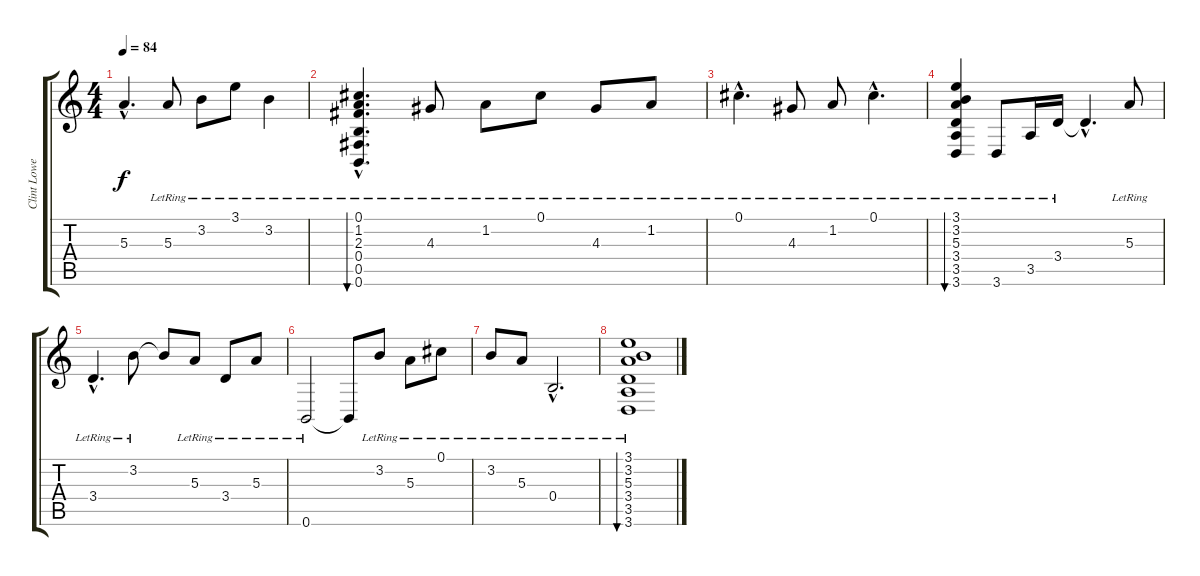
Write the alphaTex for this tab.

\track ("Clint Lowery - Guitar" "Clint Lowe") {instrument electricguitarclean}
\staff {score tabs}
\tuning (Db4 Ab3 E3 B2 Gb2 B1) {hide}
\ts (4 4)
\tempo 84
\clef g2
\ks c
5.3{hac t}.4{d dy f} 5.3{lr}.8 3.2{lr}.8 3.1{lr}.8 3.2{lr}.4 |
(0.1{hac lr} 1.2{hac lr} 2.3{hac lr} 0.4{hac lr} 0.5{hac lr} 0.6{hac lr}).4{d bu 240} 4.3{lr}.8 1.2{lr}.8 0.1{lr}.8 4.3{lr}.8 1.2{lr}.8 |
0.1{hac lr}.4{d} 4.3{lr}.8 1.2{lr}.8 0.1{hac lr}.4{d} |
(3.1{lr} 3.2{lr} 5.3{lr} 3.4{lr} 3.5{lr} 3.6{lr}).4{bu 240} 3.6{lr}.8 3.5{lr}.16 3.4{lr}.16 3.4{hac t}.4{d} 5.3{lr}.8 |
3.4{hac lr}.4{d} 3.2{lr}.8 3.2{t}.8 5.3{lr}.8 3.4{lr}.8 5.3{lr}.8 |
0.6{lr}.2 0.6{t}.8 3.2{lr}.8 5.3{lr}.8 0.1{lr}.8 |
3.2{lr}.8 5.3{lr}.8 0.4{hac lr}.2{d} |
(3.1{lr} 3.2{lr} 5.3{lr} 3.4{lr} 3.5{lr} 3.6{lr}).1{bu 480}
